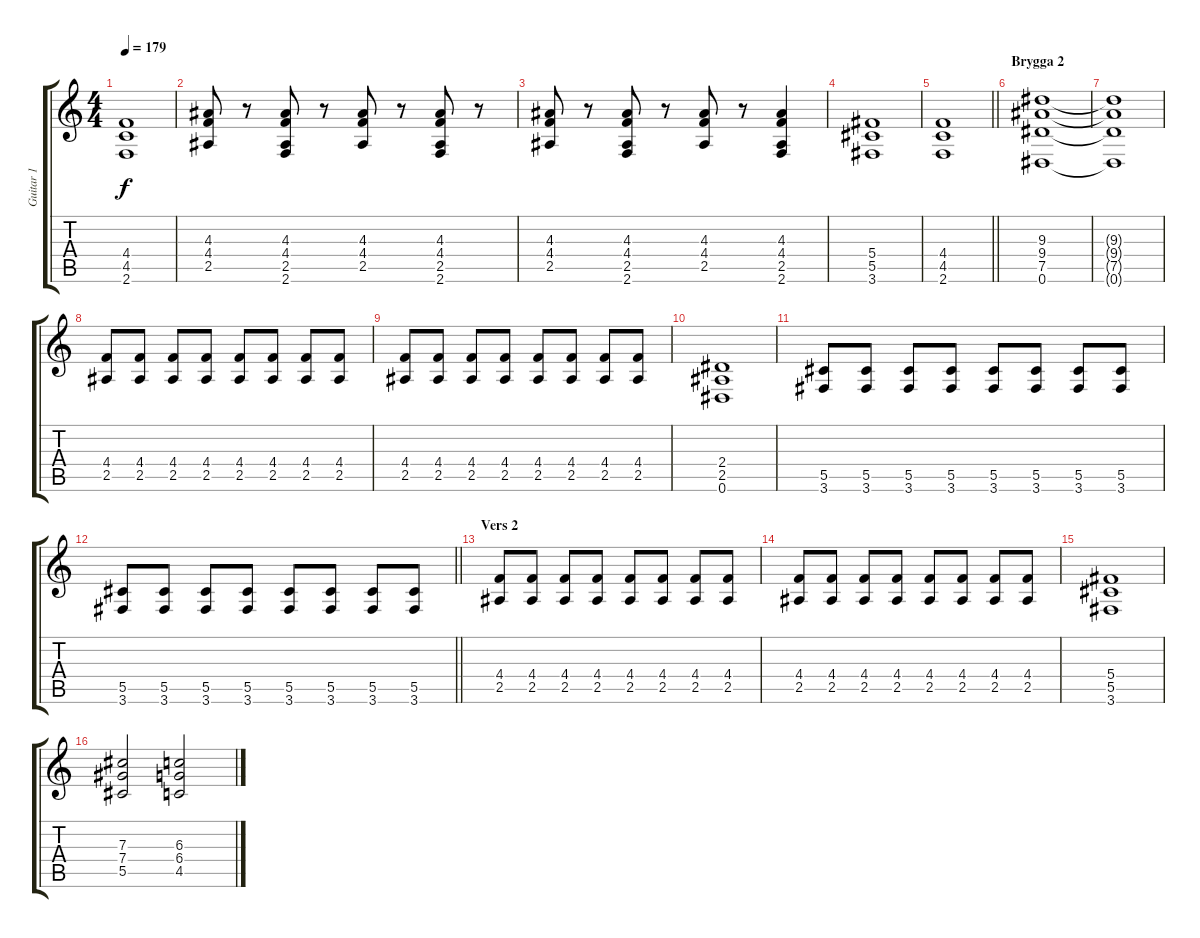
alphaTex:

\track ("Guitar 1" "Guitar 1") {instrument distortionguitar}
\staff {score tabs}
\tuning (Eb4 Bb3 Gb3 Db3 Ab2 Eb2) {hide}
\ts (4 4)
\tempo 179
\clef g2
\ks c
(4.4 4.5 2.6).1{dy f} |
(4.3 4.4 2.5).8 r.8 (4.3 4.4 2.5 2.6).8 r.8 (4.3 4.4 2.5).8 r.8 (4.3 4.4 2.5 2.6).8 r.8 |
(4.3 4.4 2.5).8 r.8 (4.3 4.4 2.5 2.6).8 r.8 (4.3 4.4 2.5).8 r.8 (4.3 4.4 2.5 2.6).4 |
(5.4 5.5 3.6).1 |
\barLineRight lightlight
(4.4 4.5 2.6).1 |
\section ("" "Brygga 2")
(9.3 9.4 7.5 0.6).1 |
(9.3{t} 9.4{t} 7.5{t} 0.6{t}).1 |
(4.4 2.5).8 (4.4 2.5).8 (4.4 2.5).8 (4.4 2.5).8 (4.4 2.5).8 (4.4 2.5).8 (4.4 2.5).8 (4.4 2.5).8 |
(4.4 2.5).8 (4.4 2.5).8 (4.4 2.5).8 (4.4 2.5).8 (4.4 2.5).8 (4.4 2.5).8 (4.4 2.5).8 (4.4 2.5).8 |
(2.4 2.5 0.6).1 |
(5.5 3.6).8 (5.5 3.6).8 (5.5 3.6).8 (5.5 3.6).8 (5.5 3.6).8 (5.5 3.6).8 (5.5 3.6).8 (5.5 3.6).8 |
\barLineRight lightlight
(5.5 3.6).8 (5.5 3.6).8 (5.5 3.6).8 (5.5 3.6).8 (5.5 3.6).8 (5.5 3.6).8 (5.5 3.6).8 (5.5 3.6).8 |
\section ("" "Vers 2")
(4.4 2.5).8 (4.4 2.5).8 (4.4 2.5).8 (4.4 2.5).8 (4.4 2.5).8 (4.4 2.5).8 (4.4 2.5).8 (4.4 2.5).8 |
(4.4 2.5).8 (4.4 2.5).8 (4.4 2.5).8 (4.4 2.5).8 (4.4 2.5).8 (4.4 2.5).8 (4.4 2.5).8 (4.4 2.5).8 |
(5.4 5.5 3.6).1 |
(7.3 7.4 5.5).2 (6.3 6.4 4.5).2
